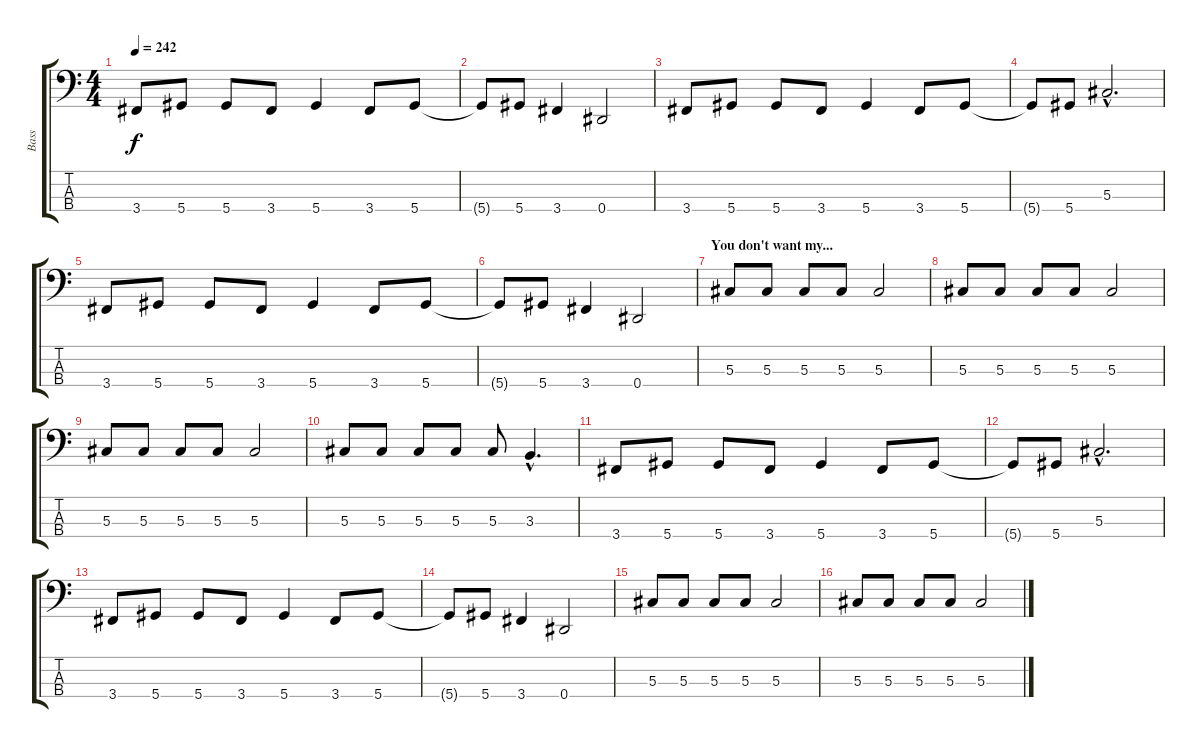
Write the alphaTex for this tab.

\track ("Bass" "Bass") {instrument electricbasspick}
\staff {score tabs}
\tuning (Gb2 Db2 Ab1 Eb1) {hide}
\ts (4 4)
\tempo 242
\clef f4
\ks c
3.4.8{dy f} 5.4.8 5.4.8 3.4.8 5.4.4 3.4.8 5.4.8 |
5.4{t}.8 5.4.8 3.4.4 0.4.2 |
3.4.8 5.4.8 5.4.8 3.4.8 5.4.4 3.4.8 5.4.8 |
5.4{t}.8 5.4.8 5.3{hac}.2{d} |
3.4.8 5.4.8 5.4.8 3.4.8 5.4.4 3.4.8 5.4.8 |
5.4{t}.8 5.4.8 3.4.4 0.4.2 |
\section ("" "You don't want my...")
5.3.8 5.3.8 5.3.8 5.3.8 5.3.2 |
5.3.8 5.3.8 5.3.8 5.3.8 5.3.2 |
5.3.8 5.3.8 5.3.8 5.3.8 5.3.2 |
5.3.8 5.3.8 5.3.8 5.3.8 5.3.8 3.3{hac}.4{d} |
3.4.8 5.4.8 5.4.8 3.4.8 5.4.4 3.4.8 5.4.8 |
5.4{t}.8 5.4.8 5.3{hac}.2{d} |
3.4.8 5.4.8 5.4.8 3.4.8 5.4.4 3.4.8 5.4.8 |
5.4{t}.8 5.4.8 3.4.4 0.4.2 |
5.3.8 5.3.8 5.3.8 5.3.8 5.3.2 |
5.3.8 5.3.8 5.3.8 5.3.8 5.3.2
